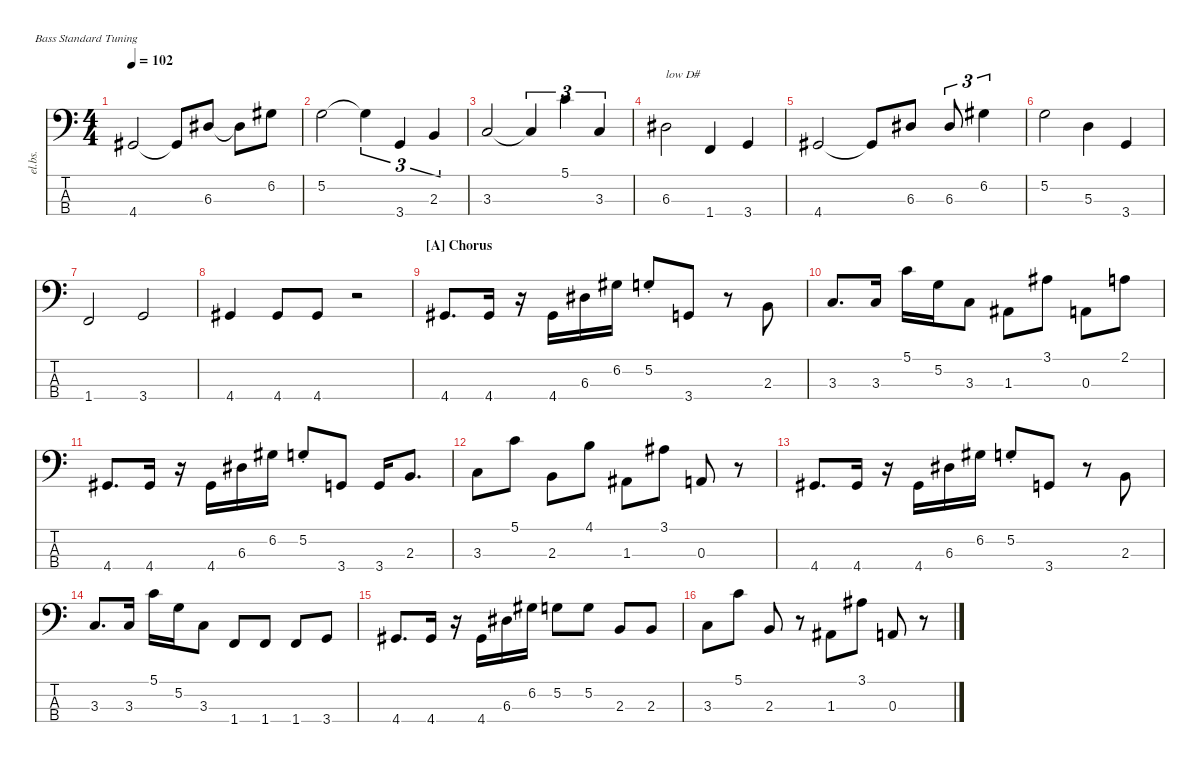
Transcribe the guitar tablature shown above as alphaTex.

\defaultSystemsLayout 4
\hideDynamics
\bracketExtendMode nobrackets
\track ("Electric Bass" "el.bs.") {mute instrument electricbassfinger}
\staff {score tabs}
\tuning (G2 D2 A1 E1)
\ts (4 4)
\tempo 102
\clef f4
\ks c
4.4{acc #}.2{dy mf beam Up} 4.4{t acc #}.8{beam Up} 6.3{acc #}.8{beam Up} 6.3{t acc #}.8{beam Down} 6.2{acc #}.8{beam Down} |
5.2.2{beam Down} 5.2{t}.4{tu (3 2) beam Down} 3.4.4{tu (3 2) beam Up} 2.3.4{tu (3 2) beam Up} |
3.3.2{beam Up} 3.3{t}.4{tu (3 2) beam Up} 5.1.4{tu (3 2) beam Down} 3.3.4{tu (3 2) beam Up} |
6.3{acc #}.2{txt "low D#" beam Down} 1.4.4{beam Up} 3.4.4{beam Up} |
4.4{acc #}.2{beam Up} 4.4{t acc #}.8{beam Up} 6.3{acc #}.8{beam Up} 6.3{acc #}.8{tu (3 2) beam Up} 6.2{acc #}.4{tu (3 2) beam Down} |
5.2.2{beam Down} 5.3.4{beam Down} 3.4.4{beam Up} |
1.4.2{beam Up} 3.4.2{beam Up} |
4.4{acc #}.4{beam Up} 4.4{acc #}.8{beam Up} 4.4{acc #}.8{beam Up} r.2{beam Down} |
\section ("A" "Chorus")
4.4{acc #}.8{d beam Up} 4.4{acc #}.16{beam Up} r.16{beam Down} 4.4{acc #}.16{beam Up} 6.3{acc #}.16{beam Up} 6.2{acc #}.16{beam Up} 5.2{st}.8{beam Up} 3.4.8{beam Up} r.8{beam Down} 2.3.8{beam Up} |
3.3.8{d beam Up} 3.3.16{beam Up} 5.1.16{beam Down} 5.2.16{beam Down} 3.3.8{beam Down} 1.3{acc #}.8{beam Down} 3.1{acc #}.8{beam Down} 0.3.8{beam Down} 2.1.8{beam Down} |
4.4{acc #}.8{d beam Up} 4.4{acc #}.16{beam Up} r.16{beam Down} 4.4{acc #}.16{beam Up} 6.3{acc #}.16{beam Up} 6.2{acc #}.16{beam Up} 5.2{st}.8{beam Up} 3.4.8{beam Up} 3.4.16{beam Up} 2.3.8{d beam Up} |
3.3.8{beam Down} 5.1.8{beam Down} 2.3.8{beam Down} 4.1.8{beam Down} 1.3{acc #}.8{beam Down} 3.1{acc #}.8{beam Down} 0.3.8{beam Up} r.8{beam Down} |
4.4{acc #}.8{d beam Up} 4.4{acc #}.16{beam Up} r.16{beam Down} 4.4{acc #}.16{beam Up} 6.3{acc #}.16{beam Up} 6.2{acc #}.16{beam Up} 5.2{st}.8{beam Up} 3.4.8{beam Up} r.8{beam Down} 2.3.8{beam Up} |
3.3.8{d beam Up} 3.3.16{beam Up} 5.1.16{beam Down} 5.2.16{beam Down} 3.3.8{beam Down} 1.4.8{beam Up} 1.4.8{beam Up} 1.4.8{beam Up} 3.4.8{beam Up} |
4.4{acc #}.8{d beam Up} 4.4{acc #}.16{beam Up} r.16{beam Down} 4.4{acc #}.16{beam Up} 6.3{acc #}.16{beam Up} 6.2{acc #}.16{beam Up} 5.2.8{beam Down} 5.2.8{beam Down} 2.3.8{beam Up} 2.3.8{beam Up} |
3.3.8{beam Down} 5.1.8{beam Down} 2.3.8{beam Up} r.8{beam Down} 1.3{acc #}.8{beam Down} 3.1{acc #}.8{beam Down} 0.3.8{beam Up} r.8{beam Down}
